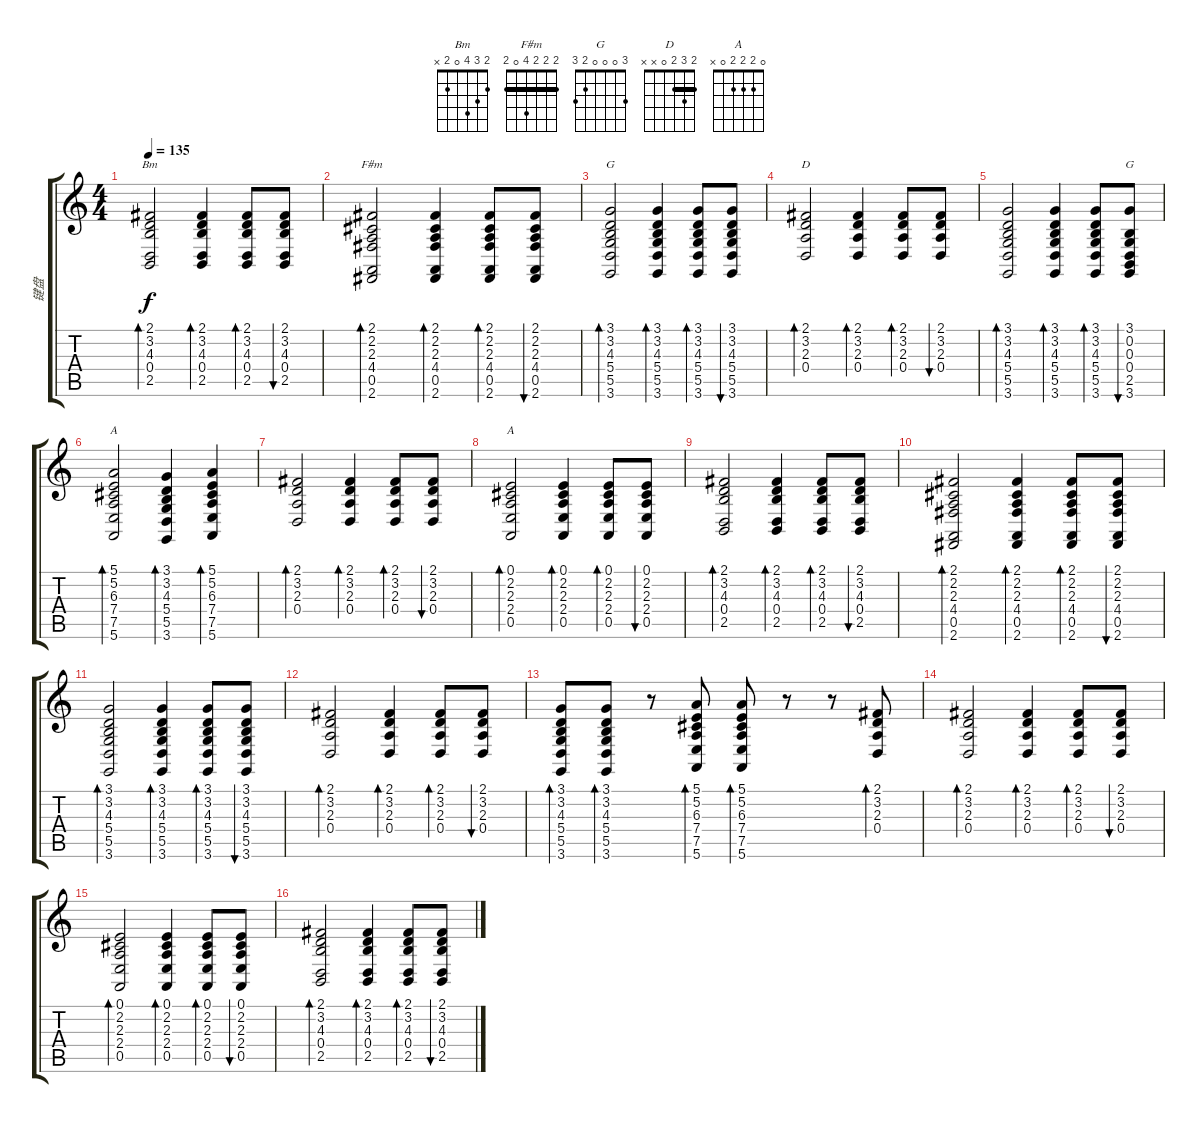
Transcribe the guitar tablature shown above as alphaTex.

\track ("键盘" "键盘") {instrument electricgrandpiano}
\staff {score tabs}
\tuning (E4 B3 G3 D3 A2 E2) {hide}
\chord ("Bm" 2 3 4 0 2 x)
\chord ("F#m" 2 2 2 4 0 2) {barre 2}
\chord ("G" 3 3 4 5 5 3) {barre 3}
\chord ("D" 2 3 2 0 x x) {barre 2}
\chord ("G" 3 0 0 0 2 3)
\chord ("A" 5 5 6 7 7 5) {firstfret 5 barre 5}
\chord ("A" 0 2 2 2 0 x)
\ts (4 4)
\tempo 135
\clef g2
\ks c
(2.1 3.2 4.3 0.4 2.5).2{bd 60 ch "Bm" dy f} (2.1 3.2 4.3 0.4 2.5).4{bd 60} (2.1 3.2 4.3 0.4 2.5).8{bd 60} (2.1 3.2 4.3 0.4 2.5).8{bu 60} |
(2.1 2.2 2.3 4.4 0.5 2.6).2{bd 60 ch "F#m"} (2.1 2.2 2.3 4.4 0.5 2.6).4{bd 60} (2.1 2.2 2.3 4.4 0.5 2.6).8{bd 60} (2.1 2.2 2.3 4.4 0.5 2.6).8{bu 60} |
(3.1 3.2 4.3 5.4 5.5 3.6).2{bd 60 ch "G"} (3.1 3.2 4.3 5.4 5.5 3.6).4{bd 60} (3.1 3.2 4.3 5.4 5.5 3.6).8{bd 60} (3.1 3.2 4.3 5.4 5.5 3.6).8{bu 60} |
(2.1 3.2 2.3 0.4).2{bd 60 ch "D"} (2.1 3.2 2.3 0.4).4{bd 60} (2.1 3.2 2.3 0.4).8{bd 60} (2.1 3.2 2.3 0.4).8{bu 60} |
(3.1 3.2 4.3 5.4 5.5 3.6).2{bd 60} (3.1 3.2 4.3 5.4 5.5 3.6).4{bd 60} (3.1 3.2 4.3 5.4 5.5 3.6).8{bd 60} (3.1 0.2 0.3 0.4 2.5 3.6).8{bu 60 ch "G"} |
(5.1 5.2 6.3 7.4 7.5 5.6).2{bd 60 ch "A"} (3.1 3.2 4.3 5.4 5.5 3.6).4{bd 60} (5.1 5.2 6.3 7.4 7.5 5.6).4{bd 60} |
(2.1 3.2 2.3 0.4).2{bd 60} (2.1 3.2 2.3 0.4).4{bd 60} (2.1 3.2 2.3 0.4).8{bd 60} (2.1 3.2 2.3 0.4).8{bu 60} |
(0.1 2.2 2.3 2.4 0.5).2{bd 60 ch "A"} (0.1 2.2 2.3 2.4 0.5).4{bd 60} (0.1 2.2 2.3 2.4 0.5).8{bd 60} (0.1 2.2 2.3 2.4 0.5).8{bu 60} |
(2.1 3.2 4.3 0.4 2.5).2{bd 60} (2.1 3.2 4.3 0.4 2.5).4{bd 60} (2.1 3.2 4.3 0.4 2.5).8{bd 60} (2.1 3.2 4.3 0.4 2.5).8{bu 60} |
(2.1 2.2 2.3 4.4 0.5 2.6).2{bd 60} (2.1 2.2 2.3 4.4 0.5 2.6).4{bd 60} (2.1 2.2 2.3 4.4 0.5 2.6).8{bd 60} (2.1 2.2 2.3 4.4 0.5 2.6).8{bu 60} |
(3.1 3.2 4.3 5.4 5.5 3.6).2{bd 60} (3.1 3.2 4.3 5.4 5.5 3.6).4{bd 60} (3.1 3.2 4.3 5.4 5.5 3.6).8{bd 60} (3.1 3.2 4.3 5.4 5.5 3.6).8{bu 60} |
(2.1 3.2 2.3 0.4).2{bd 60} (2.1 3.2 2.3 0.4).4{bd 60} (2.1 3.2 2.3 0.4).8{bd 60} (2.1 3.2 2.3 0.4).8{bu 60} |
(3.1 3.2 4.3 5.4 5.5 3.6).8{bd 60} (3.1 3.2 4.3 5.4 5.5 3.6).8{bd 60} r.8 (5.1 5.2 6.3 7.4 7.5 5.6).8{bd 60} (5.1 5.2 6.3 7.4 7.5 5.6).8{bd 60} r.8 r.8 (2.1 3.2 2.3 0.4).8{bd 60} |
(2.1 3.2 2.3 0.4).2{bd 60} (2.1 3.2 2.3 0.4).4{bd 60} (2.1 3.2 2.3 0.4).8{bd 60} (2.1 3.2 2.3 0.4).8{bu 60} |
(0.1 2.2 2.3 2.4 0.5).2{bd 60} (0.1 2.2 2.3 2.4 0.5).4{bd 60} (0.1 2.2 2.3 2.4 0.5).8{bd 60} (0.1 2.2 2.3 2.4 0.5).8{bu 60} |
(2.1 3.2 4.3 0.4 2.5).2{bd 60} (2.1 3.2 4.3 0.4 2.5).4{bd 60} (2.1 3.2 4.3 0.4 2.5).8{bd 60} (2.1 3.2 4.3 0.4 2.5).8{bu 60}
